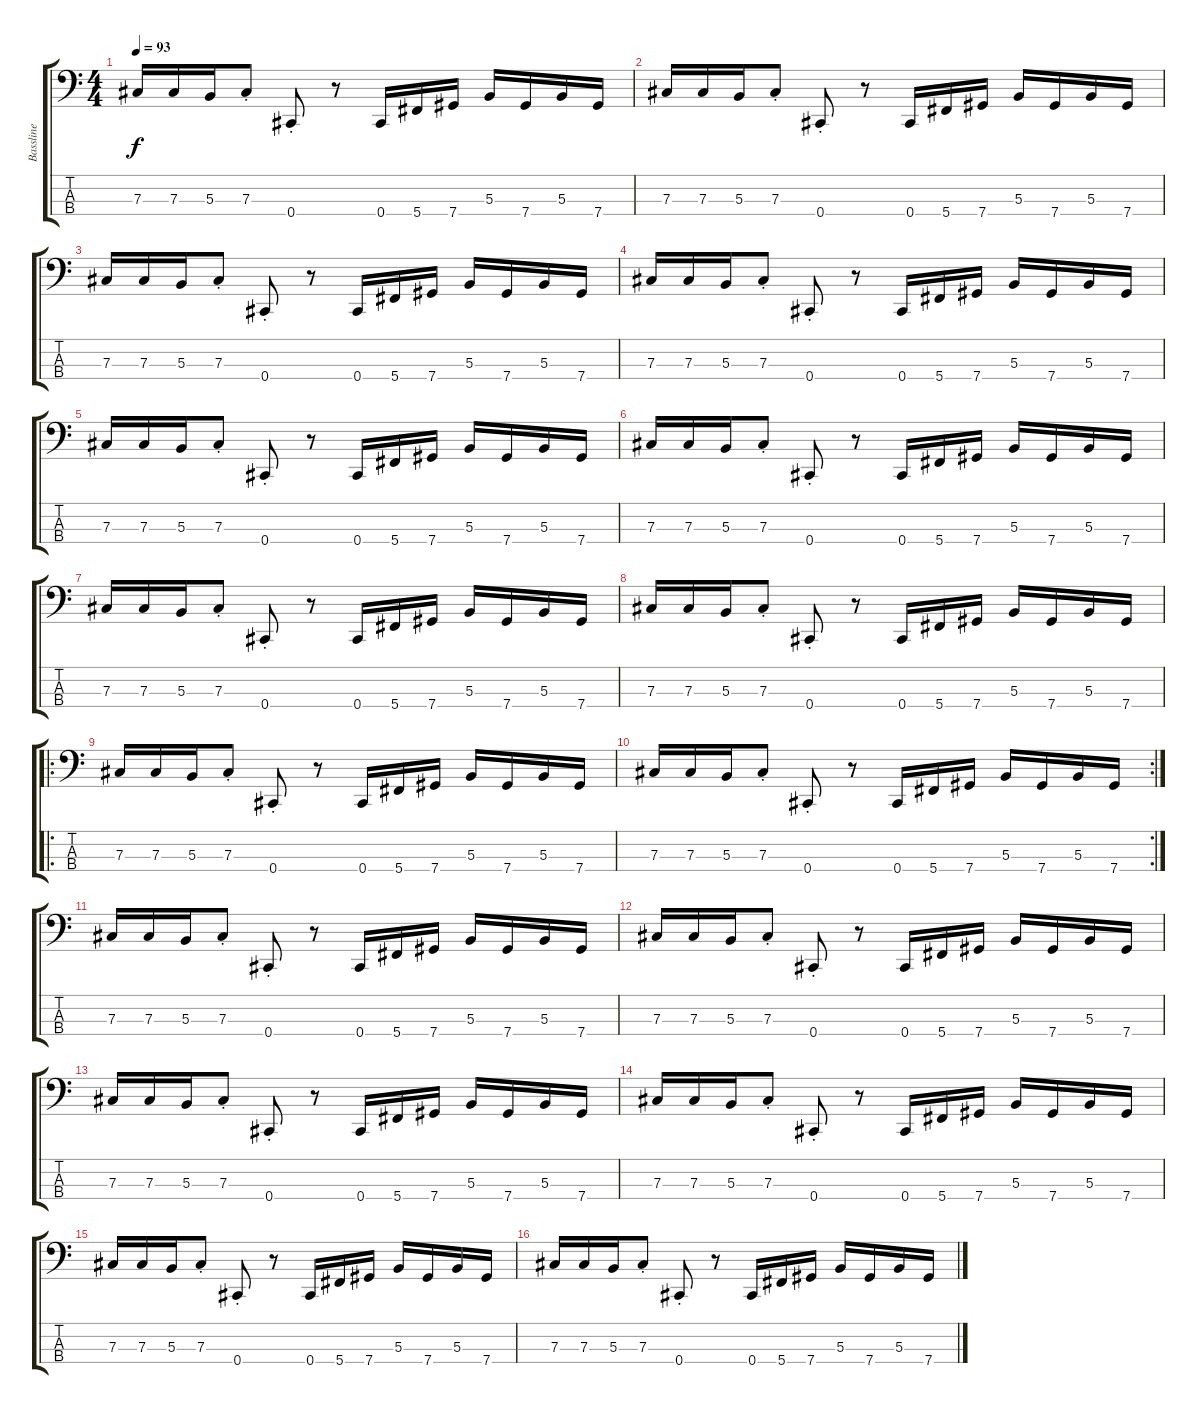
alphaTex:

\track ("Bassline" "Bassline") {instrument electricbasspick}
\staff {score tabs}
\tuning (E2 B1 Gb1 Db1) {hide}
\ts (4 4)
\tempo 93
\clef f4
\ks c
7.3.16{dy f} 7.3.16 5.3.16 7.3{st}.8 0.4{st}.8 r.8 0.4.16 5.4.16 7.4.16 5.3.16 7.4.16 5.3.16 7.4.16 |
7.3.16 7.3.16 5.3.16 7.3{st}.8 0.4{st}.8 r.8 0.4.16 5.4.16 7.4.16 5.3.16 7.4.16 5.3.16 7.4.16 |
7.3.16 7.3.16 5.3.16 7.3{st}.8 0.4{st}.8 r.8 0.4.16 5.4.16 7.4.16 5.3.16 7.4.16 5.3.16 7.4.16 |
7.3.16 7.3.16 5.3.16 7.3{st}.8 0.4{st}.8 r.8 0.4.16 5.4.16 7.4.16 5.3.16 7.4.16 5.3.16 7.4.16 |
7.3.16 7.3.16 5.3.16 7.3{st}.8 0.4{st}.8 r.8 0.4.16 5.4.16 7.4.16 5.3.16 7.4.16 5.3.16 7.4.16 |
7.3.16 7.3.16 5.3.16 7.3{st}.8 0.4{st}.8 r.8 0.4.16 5.4.16 7.4.16 5.3.16 7.4.16 5.3.16 7.4.16 |
7.3.16 7.3.16 5.3.16 7.3{st}.8 0.4{st}.8 r.8 0.4.16 5.4.16 7.4.16 5.3.16 7.4.16 5.3.16 7.4.16 |
7.3.16 7.3.16 5.3.16 7.3{st}.8 0.4{st}.8 r.8 0.4.16 5.4.16 7.4.16 5.3.16 7.4.16 5.3.16 7.4.16 |
\ro
7.3.16 7.3.16 5.3.16 7.3{st}.8 0.4{st}.8 r.8 0.4.16 5.4.16 7.4.16 5.3.16 7.4.16 5.3.16 7.4.16 |
\rc 2
7.3.16 7.3.16 5.3.16 7.3{st}.8 0.4{st}.8 r.8 0.4.16 5.4.16 7.4.16 5.3.16 7.4.16 5.3.16 7.4.16 |
7.3.16 7.3.16 5.3.16 7.3{st}.8 0.4{st}.8 r.8 0.4.16 5.4.16 7.4.16 5.3.16 7.4.16 5.3.16 7.4.16 |
7.3.16 7.3.16 5.3.16 7.3{st}.8 0.4{st}.8 r.8 0.4.16 5.4.16 7.4.16 5.3.16 7.4.16 5.3.16 7.4.16 |
7.3.16 7.3.16 5.3.16 7.3{st}.8 0.4{st}.8 r.8 0.4.16 5.4.16 7.4.16 5.3.16 7.4.16 5.3.16 7.4.16 |
7.3.16 7.3.16 5.3.16 7.3{st}.8 0.4{st}.8 r.8 0.4.16 5.4.16 7.4.16 5.3.16 7.4.16 5.3.16 7.4.16 |
7.3.16{volume 5} 7.3.16 5.3.16 7.3{st}.8 0.4{st}.8 r.8 0.4.16 5.4.16 7.4.16 5.3.16 7.4.16 5.3.16 7.4.16 |
7.3.16 7.3.16 5.3.16 7.3{st}.8 0.4{st}.8 r.8 0.4.16 5.4.16 7.4.16 5.3.16 7.4.16 5.3.16 7.4.16
